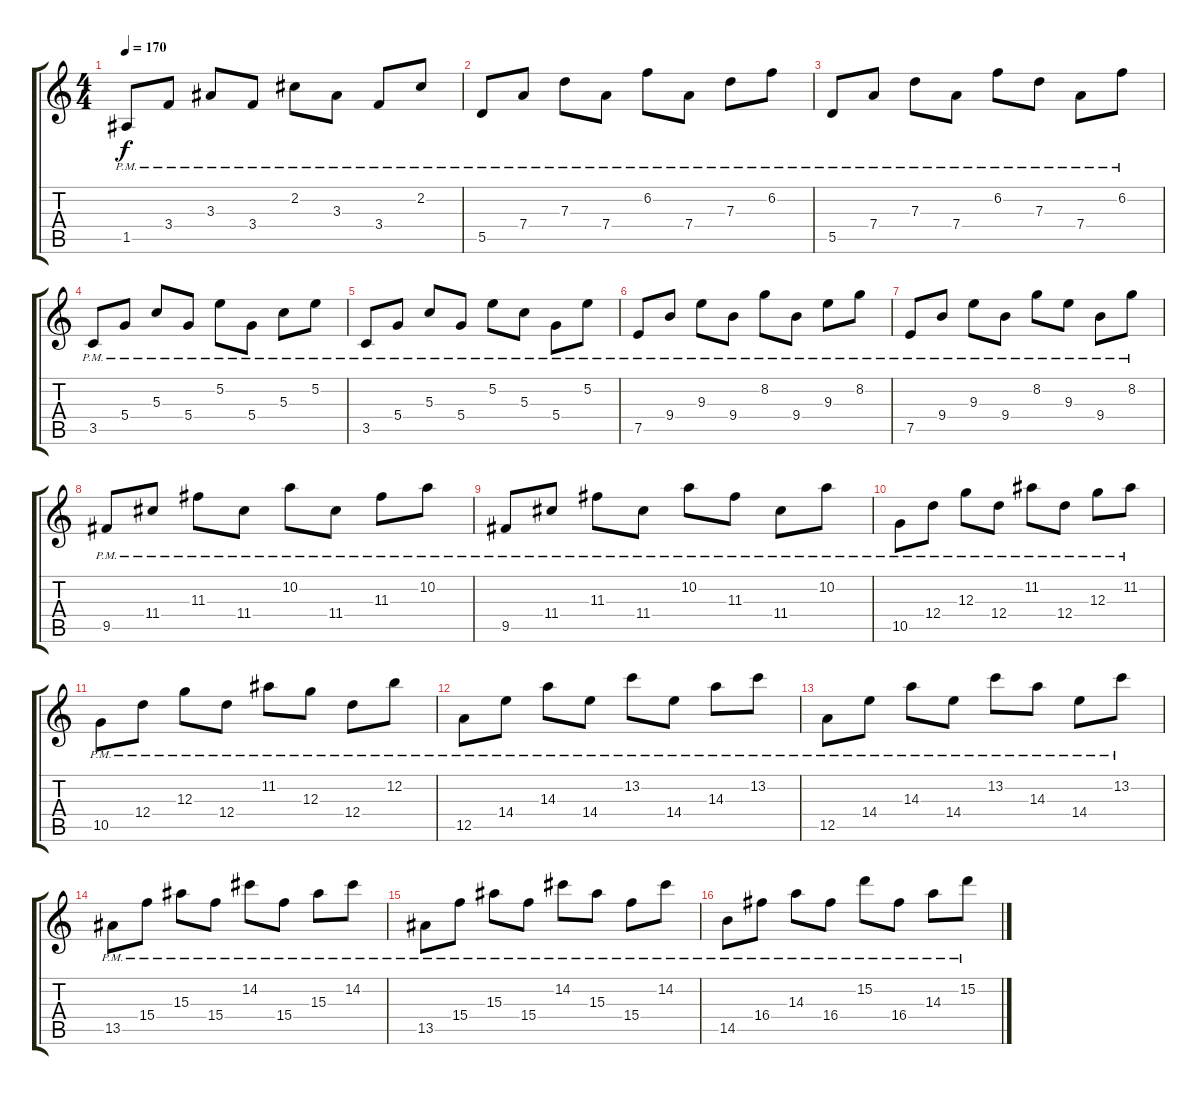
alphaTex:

\track "" {instrument distortionguitar}
\staff {score tabs}
\tuning (E4 B3 G3 D3 A2 E2) {hide}
\ts (4 4)
\tempo 170
\clef g2
\ks c
1.5{pm}.8{dy f} 3.4{pm}.8 3.3{pm}.8 3.4{pm}.8 2.2{pm}.8 3.3{pm}.8 3.4{pm}.8 2.2{pm}.8 |
5.5{pm}.8 7.4{pm}.8 7.3{pm}.8 7.4{pm}.8 6.2{pm}.8 7.4{pm}.8 7.3{pm}.8 6.2{pm}.8 |
5.5{pm}.8 7.4{pm}.8 7.3{pm}.8 7.4{pm}.8 6.2{pm}.8 7.3{pm}.8 7.4{pm}.8 6.2{pm}.8 |
3.5{pm}.8 5.4{pm}.8 5.3{pm}.8 5.4{pm}.8 5.2{pm}.8 5.4{pm}.8 5.3{pm}.8 5.2{pm}.8 |
3.5{pm}.8 5.4{pm}.8 5.3{pm}.8 5.4{pm}.8 5.2{pm}.8 5.3{pm}.8 5.4{pm}.8 5.2{pm}.8 |
7.5{pm}.8 9.4{pm}.8 9.3{pm}.8 9.4{pm}.8 8.2{pm}.8 9.4{pm}.8 9.3{pm}.8 8.2{pm}.8 |
7.5{pm}.8 9.4{pm}.8 9.3{pm}.8 9.4{pm}.8 8.2{pm}.8 9.3{pm}.8 9.4{pm}.8 8.2{pm}.8 |
9.5{pm}.8 11.4{pm}.8 11.3{pm}.8 11.4{pm}.8 10.2{pm}.8 11.4{pm}.8 11.3{pm}.8 10.2{pm}.8 |
9.5{pm}.8 11.4{pm}.8 11.3{pm}.8 11.4{pm}.8 10.2{pm}.8 11.3{pm}.8 11.4{pm}.8 10.2{pm}.8 |
10.5{pm}.8 12.4{pm}.8 12.3{pm}.8 12.4{pm}.8 11.2{pm}.8 12.4{pm}.8 12.3{pm}.8 11.2{pm}.8 |
10.5{pm}.8 12.4{pm}.8 12.3{pm}.8 12.4{pm}.8 11.2{pm}.8 12.3{pm}.8 12.4{pm}.8 12.2{pm}.8 |
12.5{pm}.8 14.4{pm}.8 14.3{pm}.8 14.4{pm}.8 13.2{pm}.8 14.4{pm}.8 14.3{pm}.8 13.2{pm}.8 |
12.5{pm}.8 14.4{pm}.8 14.3{pm}.8 14.4{pm}.8 13.2{pm}.8 14.3{pm}.8 14.4{pm}.8 13.2{pm}.8 |
13.5{pm}.8 15.4{pm}.8 15.3{pm}.8 15.4{pm}.8 14.2{pm}.8 15.4{pm}.8 15.3{pm}.8 14.2{pm}.8 |
13.5{pm}.8 15.4{pm}.8 15.3{pm}.8 15.4{pm}.8 14.2{pm}.8 15.3{pm}.8 15.4{pm}.8 14.2{pm}.8 |
14.5{pm}.8 16.4{pm}.8 14.3{pm}.8 16.4{pm}.8 15.2{pm}.8 16.4{pm}.8 14.3{pm}.8 15.2{pm}.8
